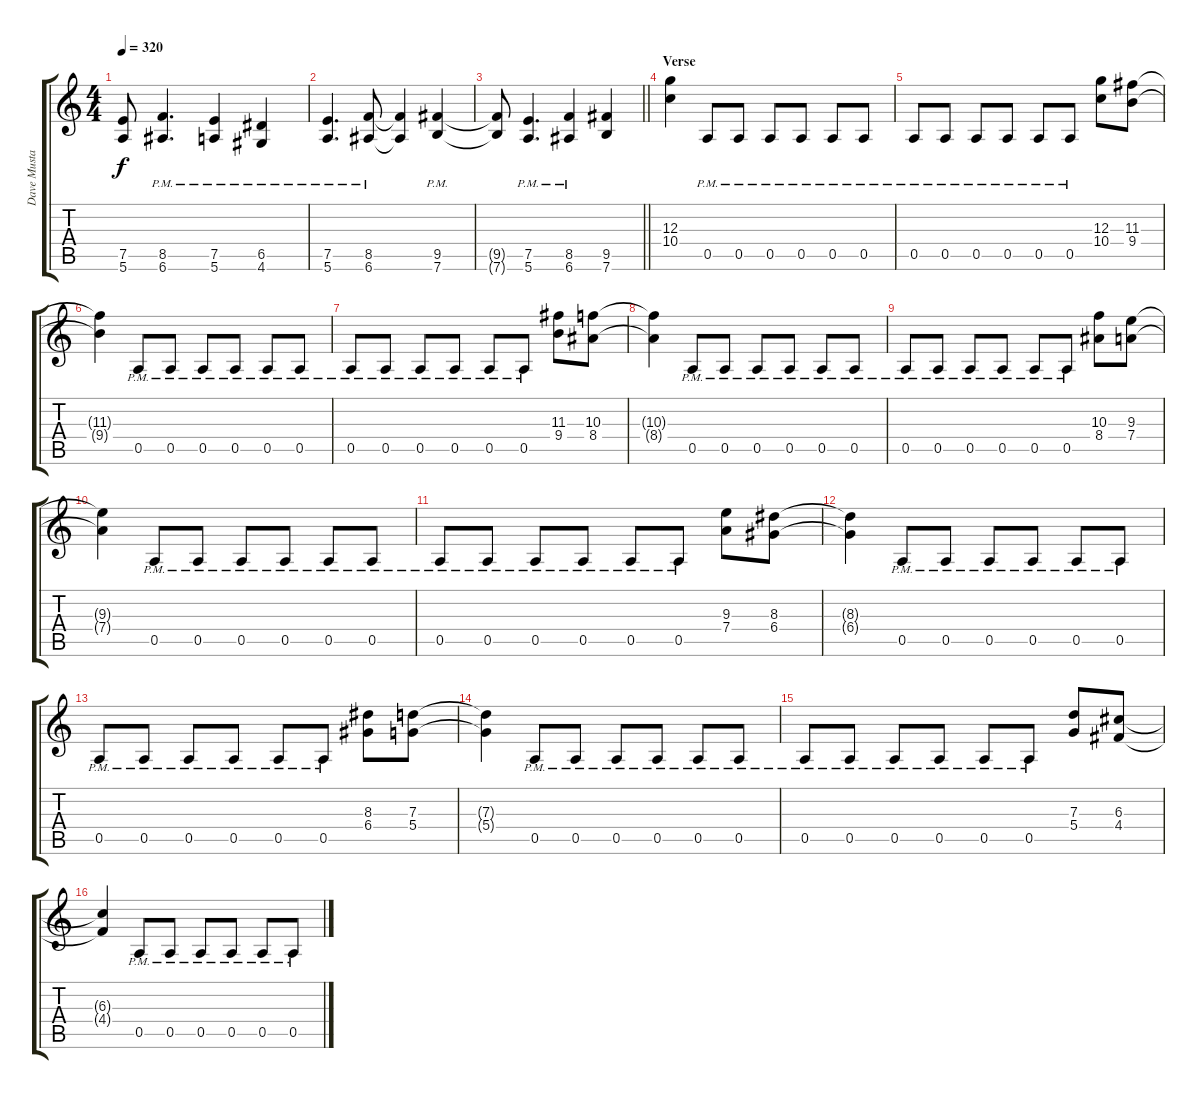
\track ("Dave Mustaine" "Dave Musta") {instrument distortionguitar}
\staff {score tabs}
\tuning (E4 B3 G3 D3 A2 E2) {hide}
\ts (4 4)
\tempo 320
\clef g2
\ks c
(7.5{t} 5.6{t}).8{dy f} (8.5{pm} 6.6{pm}).4{d} (7.5{pm} 5.6{pm}).4 (6.5{pm} 4.6{pm}).4 |
(7.5{pm} 5.6{pm}).4{d} (8.5{pm} 6.6{pm}).8 (8.5{t} 6.6{t}).4 (9.5{pm} 7.6{pm}).4 |
\barLineRight lightlight
(9.5{t} 7.6{t}).8 (7.5{pm} 5.6{pm}).4{d} (8.5{pm} 6.6{pm}).4 (9.5 7.6).4 |
\section ("" "Verse")
(12.3 10.4).4 0.5{pm}.8 0.5{pm}.8 0.5{pm}.8 0.5{pm}.8 0.5{pm}.8 0.5{pm}.8 |
0.5{pm}.8 0.5{pm}.8 0.5{pm}.8 0.5{pm}.8 0.5{pm}.8 0.5{pm}.8 (12.3 10.4).8 (11.3 9.4).8 |
(11.3{t} 9.4{t}).4 0.5{pm}.8 0.5{pm}.8 0.5{pm}.8 0.5{pm}.8 0.5{pm}.8 0.5{pm}.8 |
0.5{pm}.8 0.5{pm}.8 0.5{pm}.8 0.5{pm}.8 0.5{pm}.8 0.5{pm}.8 (11.3 9.4).8 (10.3 8.4).8 |
(10.3{t} 8.4{t}).4 0.5{pm}.8 0.5{pm}.8 0.5{pm}.8 0.5{pm}.8 0.5{pm}.8 0.5{pm}.8 |
0.5{pm}.8 0.5{pm}.8 0.5{pm}.8 0.5{pm}.8 0.5{pm}.8 0.5{pm}.8 (10.3 8.4).8 (9.3 7.4).8 |
(9.3{t} 7.4{t}).4 0.5{pm}.8 0.5{pm}.8 0.5{pm}.8 0.5{pm}.8 0.5{pm}.8 0.5{pm}.8 |
0.5{pm}.8 0.5{pm}.8 0.5{pm}.8 0.5{pm}.8 0.5{pm}.8 0.5{pm}.8 (9.3 7.4).8 (8.3 6.4).8 |
(8.3{t} 6.4{t}).4 0.5{pm}.8 0.5{pm}.8 0.5{pm}.8 0.5{pm}.8 0.5{pm}.8 0.5{pm}.8 |
0.5{pm}.8 0.5{pm}.8 0.5{pm}.8 0.5{pm}.8 0.5{pm}.8 0.5{pm}.8 (8.3 6.4).8 (7.3 5.4).8 |
(7.3{t} 5.4{t}).4 0.5{pm}.8 0.5{pm}.8 0.5{pm}.8 0.5{pm}.8 0.5{pm}.8 0.5{pm}.8 |
0.5{pm}.8 0.5{pm}.8 0.5{pm}.8 0.5{pm}.8 0.5{pm}.8 0.5{pm}.8 (7.3 5.4).8 (6.3 4.4).8 |
(6.3{t} 4.4{t}).4 0.5{pm}.8 0.5{pm}.8 0.5{pm}.8 0.5{pm}.8 0.5{pm}.8 0.5{pm}.8
